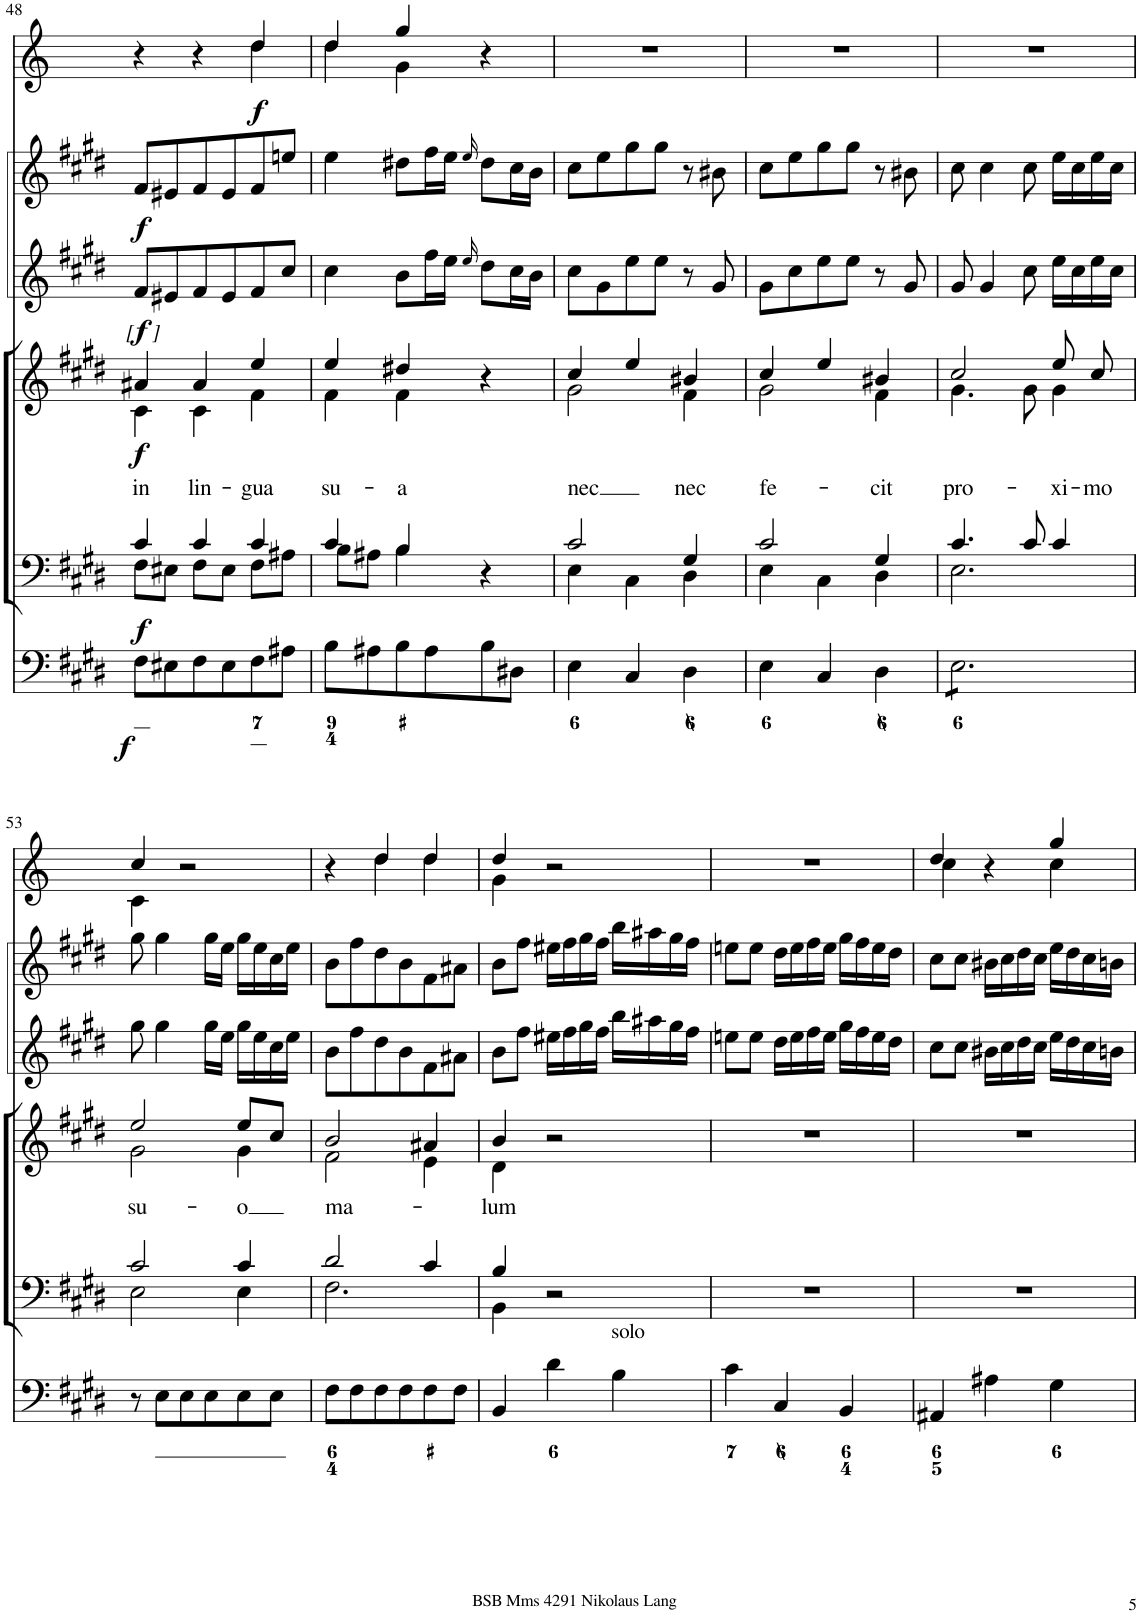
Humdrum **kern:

**kern	**dynam	**kern	**dynam	**kern	**text	**dynam	**kern	**dynam	**kern	**dynam	**kern	**dynam
*part6	*part6	*part5	*part5	*part4	*part4	*part4	*part3	*part3	*part2	*part2	*part1	*part1
*staff6	*staff6	*staff5	*staff5	*staff4	*staff4	*staff4	*staff3	*staff3	*staff2	*staff2	*staff1	*staff1
*I"Organ	*	*I"Voice	*	*I"Voice	*	*	*I"Violin	*	*I"Violin	*	*I"Corni in E	*
*	*	*	*	*	*	*	*I'Vln	*	*I'Vln	*	*	*
!!LO:PB:g=z
*clefF4	*	*clefF4	*	*clefG2	*	*	*clefG2	*	*clefG2	*	*clefG2	*
*	*	*	*	*	*	*	*	*	*	*	*Trd5c8	*
*k[f#c#g#d#]	*	*k[f#c#g#d#]	*	*k[f#c#g#d#]	*	*	*k[f#c#g#d#]	*	*k[f#c#g#d#]	*	*k[]	*
*M3/4	*	*M3/4	*	*M3/4	*	*	*M3/4	*	*M3/4	*	*M3/4	*
=48	=48	=48	=48	=48	=48	=48	=48	=48	=48	=48	=48	=48
*	*	*^	*	*	*	*	*	*	*	*	*	*
!	!LO:DY:b	!	!	!LO:DY:b	!	!LO:LY:b	!LO:DY:b	!	!LO:DY:b	!	!	!	!
*	*	*	*	*	*^	*	*	*	*	*	*	*^	*
!	!	!	!	!	!	!	!	!	!	!LO:DY:n=1:b	!	!	!	!	!
!	!	!	!	!	!	!	!	!	!	!LO:DY:n=2:b	!	!LO:DY:b	!	!	!
8F#\L	f	4c#/	8F#\L	f	4a#X/	4c#\	in	f	8f#/L	other-dynamics f other-dynamics	8f#/L	f	4r	2ryy	.
8E#X\	.	.	8E#X\J	.	.	.	.	.	8e#X/	.	8e#X/	.	.	.	.
!	!	!	!	!	!	!	!LO:LY:b	!	!	!	!	!	!	!	!
8F#\	.	4c#/	8F#\L	.	4a#/	4c#\	lin-	.	8f#/	.	8f#/	.	4r	.	.
8E#\	.	.	8E#\J	.	.	.	.	.	8e#/	.	8e#/	.	.	.	.
!	!	!	!	!	!	!	!LO:LY:b	!	!	!	!	!	!	!	!LO:DY:b
8F#\	.	4c#/	8F#\L	.	4ee/	4f#\	-gua	.	8f#/	.	8f#/	.	4dd/	4dd\	f
8A#X\J	.	.	8A#X\J	.	.	.	.	.	8cc#/J	.	8een/J	.	.	.	.
=49	=49	=49	=49	=49	=49	=49	=49	=49	=49	=49	=49	=49	=49	=49	=49
!	!	!	!	!	!	!	!LO:LY:b	!	!	!	!	!	!	!	!
8B\L	.	4c#/	8B\L	.	4ee/	4f#\	su-	.	4cc#\	.	4ee\	.	4dd/	4dd\	.
8A#X\	.	.	8A#X\J	.	.	.	.	.	.	.	.	.	.	.	.
!	!	!	!	!	!	!	!LO:LY:b	!	!	!	!	!	!	!	!
8B\	.	4B/	4B\	.	4dd#X/	4f#\	-a	.	8b\L	.	8dd#X\L	.	4gg/	4g\	.
8A#\	.	.	.	.	.	.	.	.	16ff#\L	.	16ff#\L	.	.	.	.
.	.	.	.	.	.	.	.	.	16ee\JJ	.	16ee\JJ	.	.	.	.
.	.	.	.	.	.	.	.	.	16qee/	.	16qee/	.	.	.	.
8B\	.	4r	4ryy	.	4r	4ryy	.	.	8dd#\L	.	8dd#\L	.	4r	4ryy	.
8D#X\J	.	.	.	.	.	.	.	.	16cc#\L	.	16cc#\L	.	.	.	.
.	.	.	.	.	.	.	.	.	16b\JJ	.	16b\JJ	.	.	.	.
*	*	*	*	*	*	*	*	*	*	*	*	*	*v	*v	*
=50	=50	=50	=50	=50	=50	=50	=50	=50	=50	=50	=50	=50	=50	=50
!	!	!	!	!	!	!	!LO:LY:b	!	!	!	!	!	!	!
4E\	.	2c#/	4E\	.	4cc#/	2g#\	nec	.	8cc#\L	.	8cc#\L	.	2.r	.
.	.	.	.	.	.	.	.	.	8g#\	.	8ee\	.	.	.
4C#/	.	.	4C#\	.	4ee/	.	.	.	8ee\	.	8gg#\	.	.	.
.	.	.	.	.	.	.	.	.	8ee\J	.	8gg#\J	.	.	.
!	!	!	!	!	!	!	!LO:LY:b	!	!	!	!	!	!	!
4D#\	.	4G#/	4D#\	.	4b#X/	4f#\	nec	.	8r	.	8r	.	.	.
.	.	.	.	.	.	.	.	.	8g#/	.	8b#X\	.	.	.
=51	=51	=51	=51	=51	=51	=51	=51	=51	=51	=51	=51	=51	=51	=51
!	!	!	!	!	!	!	!LO:LY:b	!	!	!	!	!	!	!
4E\	.	2c#/	4E\	.	4cc#/	2g#\	fe-	.	8g#\L	.	8cc#\L	.	2.r	.
.	.	.	.	.	.	.	.	.	8cc#\	.	8ee\	.	.	.
4C#/	.	.	4C#\	.	4ee/	.	.	.	8ee\	.	8gg#\	.	.	.
.	.	.	.	.	.	.	.	.	8ee\J	.	8gg#\J	.	.	.
!	!	!	!	!	!	!	!LO:LY:b	!	!	!	!	!	!	!
4D#\	.	4G#/	4D#\	.	4b#X/	4f#\	-cit	.	8r	.	8r	.	.	.
.	.	.	.	.	.	.	.	.	8g#/	.	8b#X\	.	.	.
=52	=52	=52	=52	=52	=52	=52	=52	=52	=52	=52	=52	=52	=52	=52
!	!	!	!	!	!	!	!LO:LY:b	!	!	!	!	!	!	!
*tremolo	*	*	*	*	*	*	*	*	*	*	*	*	*	*
8E\L	.	4.c#/	2.E\	.	2cc#/	4.g#\	pro-	.	8g#/	.	8cc#\	.	2.r	.
8E\	.	.	.	.	.	.	.	.	4g#/	.	4cc#\	.	.	.
8E\	.	.	.	.	.	.	.	.	.	.	.	.	.	.
8E\	.	8c#/	.	.	.	8g#\	.	.	8cc#\	.	8cc#\	.	.	.
!	!	!	!	!	!	!	!LO:LY:b	!	!	!	!	!	!	!
8E\	.	4c#/	.	.	8ee/	4g#\	-xi-	.	16ee\LL	.	16ee\LL	.	.	.
.	.	.	.	.	.	.	.	.	16cc#\	.	16cc#\	.	.	.
!	!	!	!	!	!	!	!LO:LY:b	!	!	!	!	!	!	!
8E\J	.	.	.	.	8cc#/	.	-mo	.	16ee\	.	16ee\	.	.	.
*Xtremolo	*	*	*	*	*	*	*	*	*	*	*	*	*	*
.	.	.	.	.	.	.	.	.	16cc#\JJ	.	16cc#\JJ	.	.	.
!!LO:LB:g=z
=53	=53	=53	=53	=53	=53	=53	=53	=53	=53	=53	=53	=53	=53	=53
!	!	!	!	!	!	!	!LO:LY:b	!	!	!	!	!	!	!
*	*	*	*	*	*	*	*	*	*	*	*	*	*^	*
8r	.	2c#/	2E\	.	2ee/	2g#\	su-	.	8gg#\	.	8gg#\	.	4cc/	4c\	.
8E\L	.	.	.	.	.	.	.	.	4gg#\	.	4gg#\	.	.	.	.
8E\	.	.	.	.	.	.	.	.	.	.	.	.	2r	2ryy	.
8E\	.	.	.	.	.	.	.	.	16gg#\LL	.	16gg#\LL	.	.	.	.
.	.	.	.	.	.	.	.	.	16ee\JJ	.	16ee\JJ	.	.	.	.
!	!	!	!	!	!	!	!LO:LY:b	!	!	!	!	!	!	!	!
8E\	.	4c#/	4E\	.	8ee/L	4g#\	-o	.	16gg#\LL	.	16gg#\LL	.	.	.	.
.	.	.	.	.	.	.	.	.	16ee\	.	16ee\	.	.	.	.
8E\J	.	.	.	.	8cc#/J	.	.	.	16cc#\	.	16cc#\	.	.	.	.
.	.	.	.	.	.	.	.	.	16ee\JJ	.	16ee\JJ	.	.	.	.
=54	=54	=54	=54	=54	=54	=54	=54	=54	=54	=54	=54	=54	=54	=54	=54
!	!	!	!	!	!	!	!LO:LY:b	!	!	!	!	!	!	!	!
8F#\L	.	2d#/	2.F#\	.	2b/	2f#\	ma-	.	8b\L	.	8b\L	.	4r	4ryy	.
8F#\	.	.	.	.	.	.	.	.	8ff#\	.	8ff#\	.	.	.	.
8F#\	.	.	.	.	.	.	.	.	8dd#\	.	8dd#\	.	4dd/	4dd\	.
8F#\	.	.	.	.	.	.	.	.	8b\	.	8b\	.	.	.	.
8F#\	.	4c#/	.	.	4a#X/	4e\	.	.	8f#\	.	8f#\	.	4dd/	4dd\	.
8F#\J	.	.	.	.	.	.	.	.	8a#X\J	.	8a#X\J	.	.	.	.
=55	=55	=55	=55	=55	=55	=55	=55	=55	=55	=55	=55	=55	=55	=55	=55
!	!	!	!	!	!	!	!LO:LY:b	!	!	!	!	!	!	!	!
4BB/	.	4B/	4BB\	.	4b/	4d#\	-lum	.	8b\L	.	8b\L	.	4dd/	4g\	.
.	.	.	.	.	.	.	.	.	8ff#\J	.	8ff#\J	.	.	.	.
4d#\	.	2r	2ryy	.	2r	2ryy	.	.	16ee#X\LL	.	16ee#X\LL	.	2r	2ryy	.
.	.	.	.	.	.	.	.	.	16ff#\	.	16ff#\	.	.	.	.
.	.	.	.	.	.	.	.	.	16gg#\	.	16gg#\	.	.	.	.
.	.	.	.	.	.	.	.	.	16ff#\JJ	.	16ff#\JJ	.	.	.	.
!LO:TX:a:t=solo	!	!	!	!	!	!	!	!	!	!	!	!	!	!	!
4B\	.	.	.	.	.	.	.	.	16bb\LL	.	16bb\LL	.	.	.	.
.	.	.	.	.	.	.	.	.	16aa#X\	.	16aa#X\	.	.	.	.
.	.	.	.	.	.	.	.	.	16gg#\	.	16gg#\	.	.	.	.
.	.	.	.	.	.	.	.	.	16ff#\JJ	.	16ff#\JJ	.	.	.	.
*	*	*v	*v	*	*	*	*	*	*	*	*	*	*v	*v	*
*	*	*	*	*v	*v	*	*	*	*	*	*	*	*
=56	=56	=56	=56	=56	=56	=56	=56	=56	=56	=56	=56	=56
4c#\	.	2.r	.	2.r	.	.	8een\L	.	8een\L	.	2.r	.
.	.	.	.	.	.	.	8ee\J	.	8ee\J	.	.	.
4C#/	.	.	.	.	.	.	16dd#\LL	.	16dd#\LL	.	.	.
.	.	.	.	.	.	.	16ee\	.	16ee\	.	.	.
.	.	.	.	.	.	.	16ff#\	.	16ff#\	.	.	.
.	.	.	.	.	.	.	16ee\JJ	.	16ee\JJ	.	.	.
4BB/	.	.	.	.	.	.	16gg#\LL	.	16gg#\LL	.	.	.
.	.	.	.	.	.	.	16ff#\	.	16ff#\	.	.	.
.	.	.	.	.	.	.	16ee\	.	16ee\	.	.	.
.	.	.	.	.	.	.	16dd#\JJ	.	16dd#\JJ	.	.	.
=57	=57	=57	=57	=57	=57	=57	=57	=57	=57	=57	=57	=57
*	*	*	*	*	*	*	*	*	*	*	*^	*
4AA#X/	.	2.r	.	2.r	.	.	8cc#\L	.	8cc#\L	.	4dd/	4cc\	.
.	.	.	.	.	.	.	8cc#\J	.	8cc#\J	.	.	.	.
4A#X\	.	.	.	.	.	.	16b#X\LL	.	16b#X\LL	.	4r	4ryy	.
.	.	.	.	.	.	.	16cc#\	.	16cc#\	.	.	.	.
.	.	.	.	.	.	.	16dd#\	.	16dd#\	.	.	.	.
.	.	.	.	.	.	.	16cc#\JJ	.	16cc#\JJ	.	.	.	.
4G#\	.	.	.	.	.	.	16ee\LL	.	16ee\LL	.	4gg/	4cc\	.
.	.	.	.	.	.	.	16dd#\	.	16dd#\	.	.	.	.
.	.	.	.	.	.	.	16cc#\	.	16cc#\	.	.	.	.
.	.	.	.	.	.	.	16bn\JJ	.	16bn\JJ	.	.	.	.
*	*	*	*	*	*	*	*	*	*	*	*v	*v	*
=	=	=	=	=	=	=	=	=	=	=	=	=
*-	*-	*-	*-	*-	*-	*-	*-	*-	*-	*-	*-	*-
